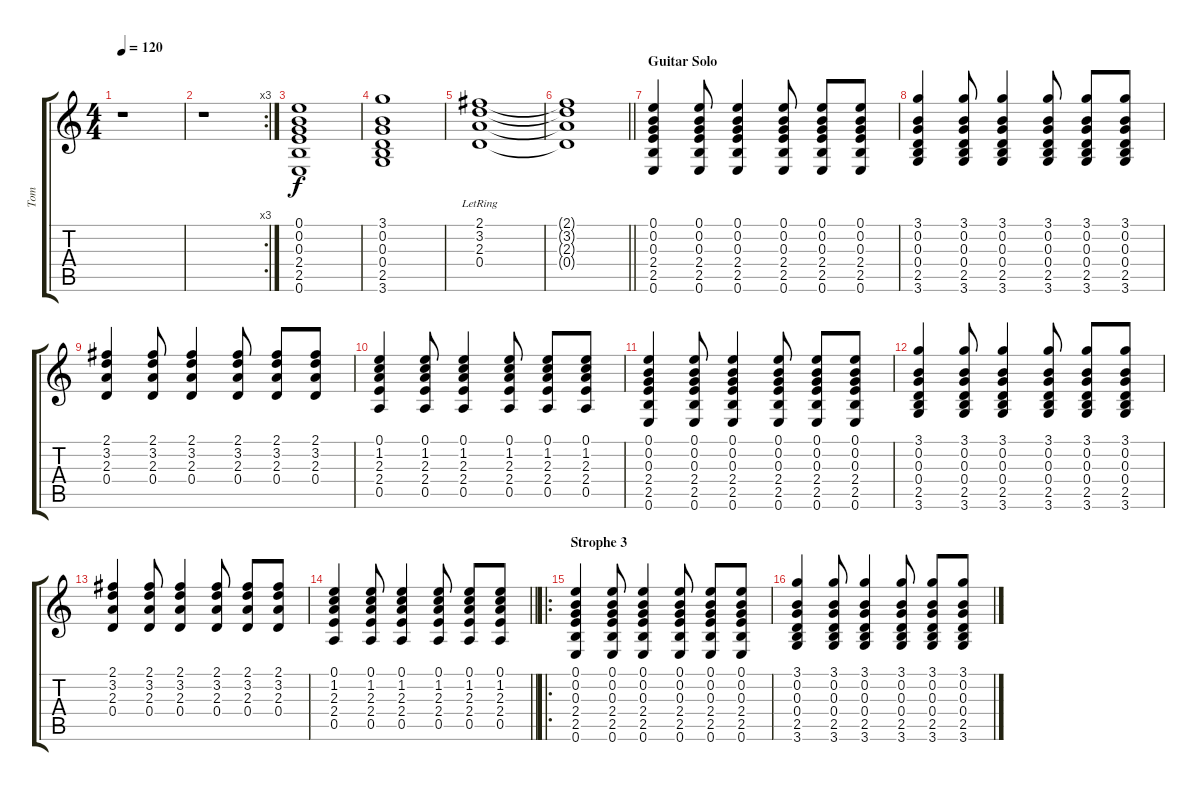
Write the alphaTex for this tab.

\track ("Tom" "Tom") {instrument acousticguitarsteel}
\staff {score tabs}
\tuning (E4 B3 G3 D3 A2 E2) {hide}
\ts (4 4)
\tempo 120
\clef g2
\ks c
r.1{dy f} |
\rc 3
r.1 |
(0.1 0.2 0.3 2.4 2.5 0.6).1 |
(3.1 0.2 0.3 0.4 2.5 3.6).1 |
(2.1{lr} 3.2{lr} 2.3{lr} 0.4{lr}).1 |
\barLineRight lightlight
(2.1{t} 3.2{t} 2.3{t} 0.4{t}).1 |
\section ("" "Guitar Solo")
(0.1 0.2 0.3 2.4 2.5 0.6).4 (0.1 0.2 0.3 2.4 2.5 0.6).8 (0.1 0.2 0.3 2.4 2.5 0.6).4 (0.1 0.2 0.3 2.4 2.5 0.6).8 (0.1 0.2 0.3 2.4 2.5 0.6).8 (0.1 0.2 0.3 2.4 2.5 0.6).8 |
(3.1 0.2 0.3 0.4 2.5 3.6).4 (3.1 0.2 0.3 0.4 2.5 3.6).8 (3.1 0.2 0.3 0.4 2.5 3.6).4 (3.1 0.2 0.3 0.4 2.5 3.6).8 (3.1 0.2 0.3 0.4 2.5 3.6).8 (3.1 0.2 0.3 0.4 2.5 3.6).8 |
(2.1 3.2 2.3 0.4).4 (2.1 3.2 2.3 0.4).8 (2.1 3.2 2.3 0.4).4 (2.1 3.2 2.3 0.4).8 (2.1 3.2 2.3 0.4).8 (2.1 3.2 2.3 0.4).8 |
(0.1 1.2 2.3 2.4 0.5).4 (0.1 1.2 2.3 2.4 0.5).8 (0.1 1.2 2.3 2.4 0.5).4 (0.1 1.2 2.3 2.4 0.5).8 (0.1 1.2 2.3 2.4 0.5).8 (0.1 1.2 2.3 2.4 0.5).8 |
(0.1 0.2 0.3 2.4 2.5 0.6).4 (0.1 0.2 0.3 2.4 2.5 0.6).8 (0.1 0.2 0.3 2.4 2.5 0.6).4 (0.1 0.2 0.3 2.4 2.5 0.6).8 (0.1 0.2 0.3 2.4 2.5 0.6).8 (0.1 0.2 0.3 2.4 2.5 0.6).8 |
(3.1 0.2 0.3 0.4 2.5 3.6).4 (3.1 0.2 0.3 0.4 2.5 3.6).8 (3.1 0.2 0.3 0.4 2.5 3.6).4 (3.1 0.2 0.3 0.4 2.5 3.6).8 (3.1 0.2 0.3 0.4 2.5 3.6).8 (3.1 0.2 0.3 0.4 2.5 3.6).8 |
(2.1 3.2 2.3 0.4).4 (2.1 3.2 2.3 0.4).8 (2.1 3.2 2.3 0.4).4 (2.1 3.2 2.3 0.4).8 (2.1 3.2 2.3 0.4).8 (2.1 3.2 2.3 0.4).8 |
\barLineRight lightlight
(0.1 1.2 2.3 2.4 0.5).4 (0.1 1.2 2.3 2.4 0.5).8 (0.1 1.2 2.3 2.4 0.5).4 (0.1 1.2 2.3 2.4 0.5).8 (0.1 1.2 2.3 2.4 0.5).8 (0.1 1.2 2.3 2.4 0.5).8 |
\ro
\section ("" "Strophe 3")
(0.1 0.2 0.3 2.4 2.5 0.6).4 (0.1 0.2 0.3 2.4 2.5 0.6).8 (0.1 0.2 0.3 2.4 2.5 0.6).4 (0.1 0.2 0.3 2.4 2.5 0.6).8 (0.1 0.2 0.3 2.4 2.5 0.6).8 (0.1 0.2 0.3 2.4 2.5 0.6).8 |
(3.1 0.2 0.3 0.4 2.5 3.6).4 (3.1 0.2 0.3 0.4 2.5 3.6).8 (3.1 0.2 0.3 0.4 2.5 3.6).4 (3.1 0.2 0.3 0.4 2.5 3.6).8 (3.1 0.2 0.3 0.4 2.5 3.6).8 (3.1 0.2 0.3 0.4 2.5 3.6).8
